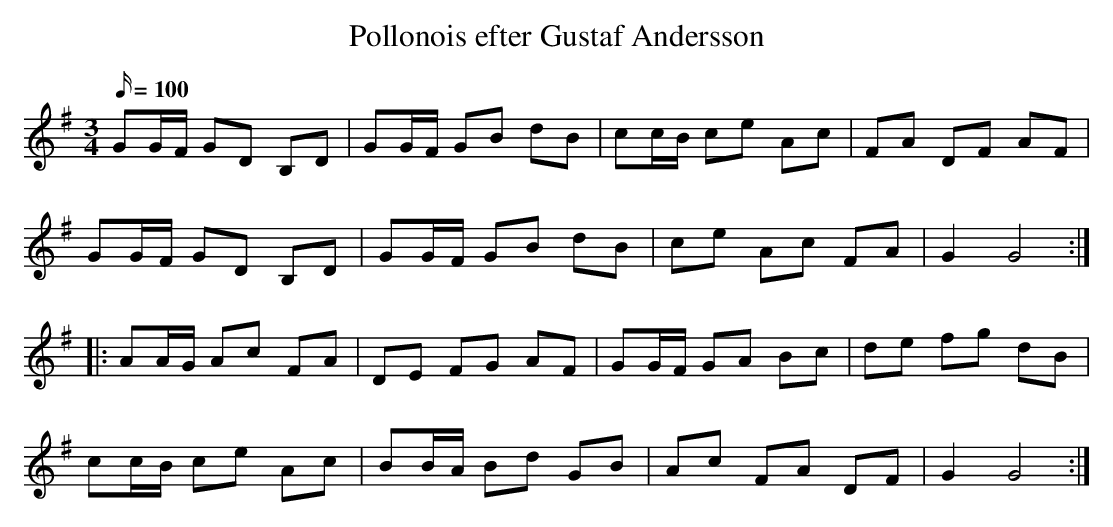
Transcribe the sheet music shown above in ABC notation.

X:1
T:Pollonois efter Gustaf Andersson
M:3/4
L:1/16
Q:100
K:G
O:Blekinge
G2GF G2D2 B,2D2 | G2GF G2B2 d2B2 | c2cB c2e2 A2c2 | F2A2 D2F2 A2F2 |
G2GF G2D2 B,2D2 | G2GF G2B2 d2B2 | c2e2 A2c2 F2A2 | G4 G8 :|
|:A2AG A2c2 F2A2 | D2E2 F2G2 A2F2 | G2GF G2A2 B2c2 | d2e2 f2g2 d2B2 |
c2cB c2e2 A2c2 | B2BA B2d2 G2B2 | A2c2 F2A2 D2F2 | G4 G8 :|
